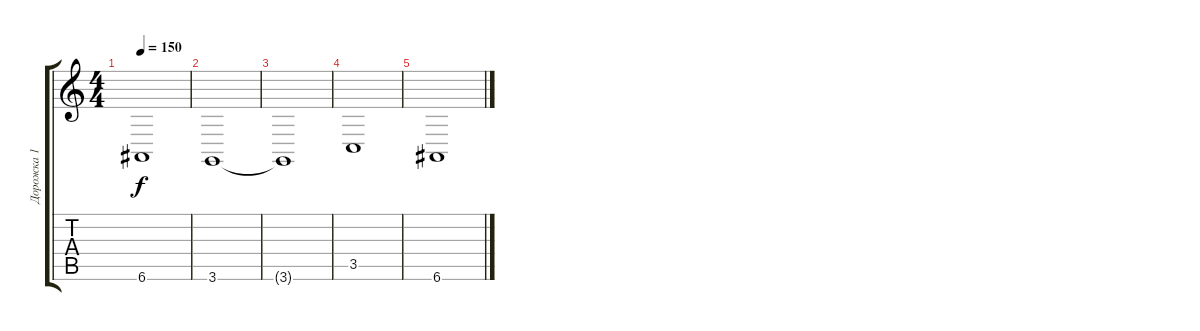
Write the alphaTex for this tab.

\track ("Дорожка 1" "Дорожка 1") {instrument lead2sawtooth}
\staff {score tabs}
\tuning (E4 B3 G3 D3 A2 E2) {hide}
\ts (4 4)
\tempo 150
\clef g2
\ks c
6.6.1{dy f} |
3.6.1 |
3.6{t}.1 |
3.5.1 |
6.6.1
